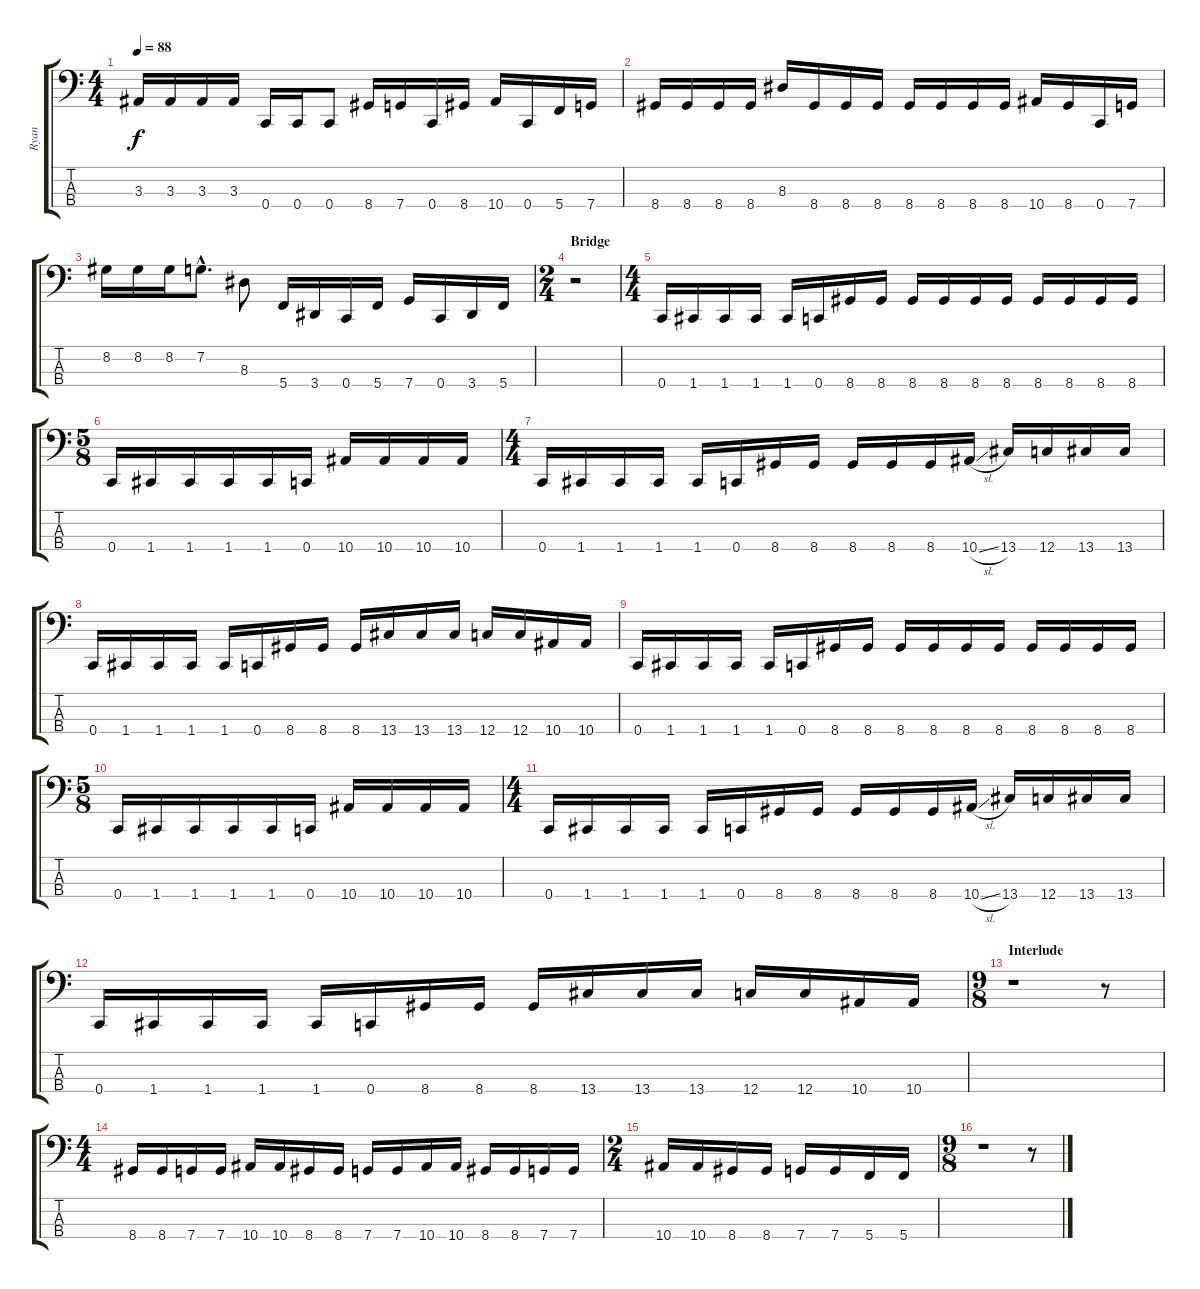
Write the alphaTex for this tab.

\track ("Ryan" "Ryan") {instrument electricbassfinger}
\staff {score tabs}
\tuning (F2 C2 G1 C1) {hide}
\ts (4 4)
\tempo 88
\clef f4
\ks c
3.3.16{dy f} 3.3.16 3.3.16 3.3.16 0.4.16 0.4.16 0.4.8 8.4.16 7.4.16 0.4.16 8.4.16 10.4.16 0.4.16 5.4.16 7.4.16 |
8.4.16 8.4.16 8.4.16 8.4.16 8.3.16 8.4.16 8.4.16 8.4.16 8.4.16 8.4.16 8.4.16 8.4.16 10.4.16 8.4.16 0.4.16 7.4.16 |
8.2.16 8.2.16 8.2.16 7.2{hac}.8{d} 8.3.8 5.4.16 3.4.16 0.4.16 5.4.16 7.4.16 0.4.16 3.4.16 5.4.16 |
\ts (2 4)
\section ("" "Bridge")
r.2 |
\ts (4 4)
0.4.16 1.4.16 1.4.16 1.4.16 1.4.16 0.4.16 8.4.16 8.4.16 8.4.16 8.4.16 8.4.16 8.4.16 8.4.16 8.4.16 8.4.16 8.4.16 |
\ts (5 8)
0.4.16 1.4.16 1.4.16 1.4.16 1.4.16 0.4.16 10.4.16 10.4.16 10.4.16 10.4.16 |
\ts (4 4)
0.4.16 1.4.16 1.4.16 1.4.16 1.4.16 0.4.16 8.4.16 8.4.16 8.4.16 8.4.16 8.4.16 10.4{sl}.16 13.4.16 12.4.16 13.4.16 13.4.16 |
0.4.16 1.4.16 1.4.16 1.4.16 1.4.16 0.4.16 8.4.16 8.4.16 8.4.16 13.4.16 13.4.16 13.4.16 12.4.16 12.4.16 10.4.16 10.4.16 |
0.4.16 1.4.16 1.4.16 1.4.16 1.4.16 0.4.16 8.4.16 8.4.16 8.4.16 8.4.16 8.4.16 8.4.16 8.4.16 8.4.16 8.4.16 8.4.16 |
\ts (5 8)
0.4.16 1.4.16 1.4.16 1.4.16 1.4.16 0.4.16 10.4.16 10.4.16 10.4.16 10.4.16 |
\ts (4 4)
0.4.16 1.4.16 1.4.16 1.4.16 1.4.16 0.4.16 8.4.16 8.4.16 8.4.16 8.4.16 8.4.16 10.4{sl}.16 13.4.16 12.4.16 13.4.16 13.4.16 |
0.4.16 1.4.16 1.4.16 1.4.16 1.4.16 0.4.16 8.4.16 8.4.16 8.4.16 13.4.16 13.4.16 13.4.16 12.4.16 12.4.16 10.4.16 10.4.16 |
\ts (9 8)
\section ("" "Interlude")
r.1 r.8 |
\ts (4 4)
8.4.16 8.4.16 7.4.16 7.4.16 10.4.16 10.4.16 8.4.16 8.4.16 7.4.16 7.4.16 10.4.16 10.4.16 8.4.16 8.4.16 7.4.16 7.4.16 |
\ts (2 4)
10.4.16 10.4.16 8.4.16 8.4.16 7.4.16 7.4.16 5.4.16 5.4.16 |
\ts (9 8)
r.1 r.8
